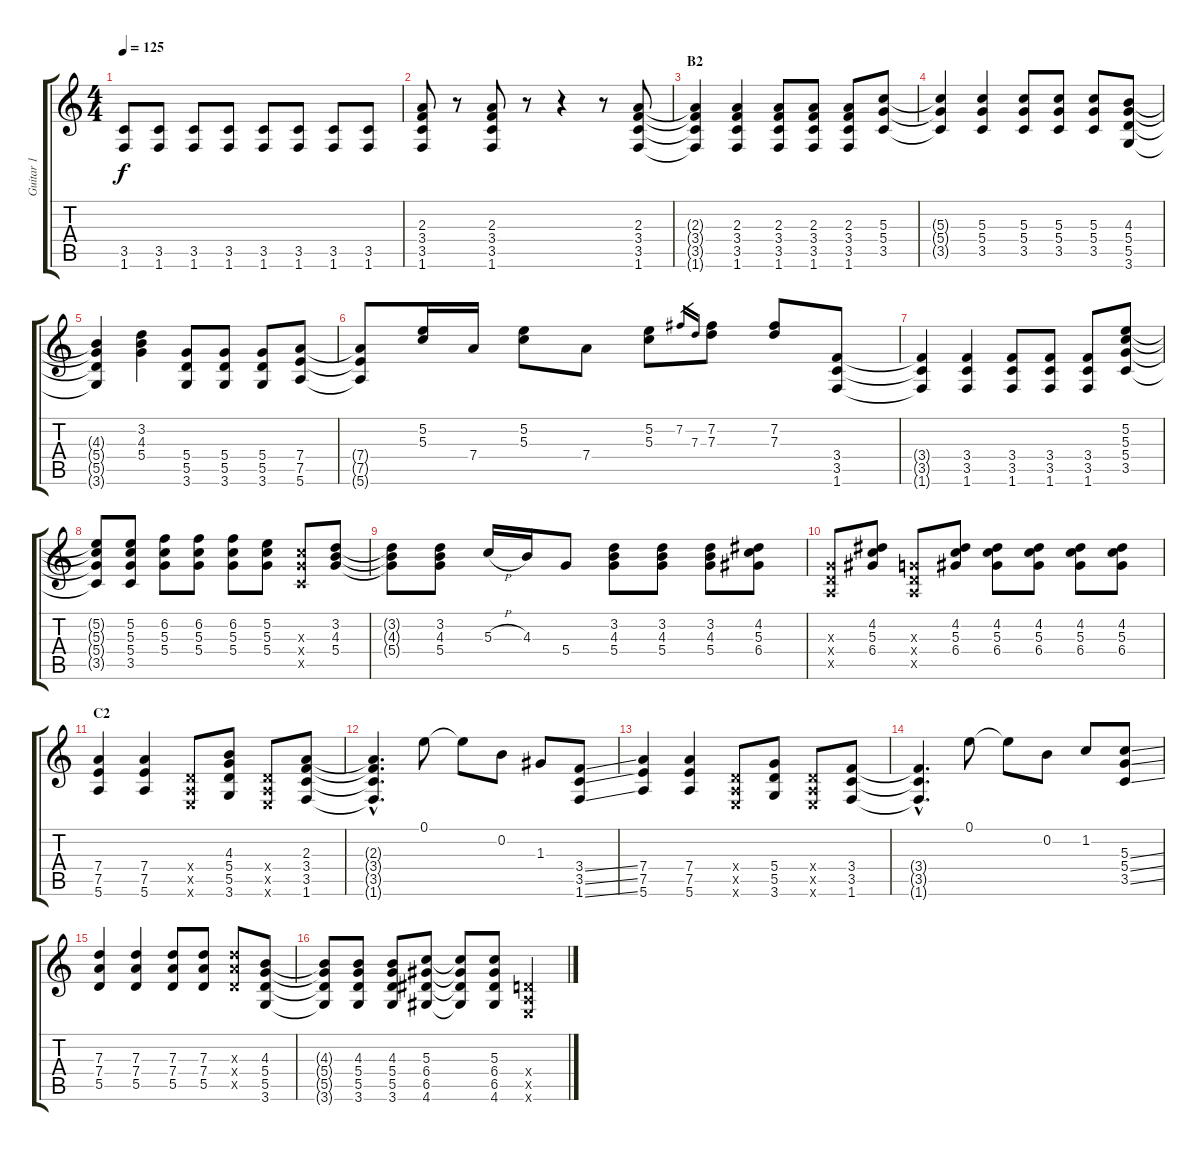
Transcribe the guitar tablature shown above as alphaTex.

\track ("Guitar 1" "Guitar 1") {instrument overdrivenguitar}
\staff {score tabs}
\tuning (E4 B3 G3 D3 A2 E2) {hide}
\ts (4 4)
\tempo 125
\clef g2
\ks c
(3.5 1.6).8{dy f} (3.5 1.6).8 (3.5 1.6).8 (3.5 1.6).8 (3.5 1.6).8 (3.5 1.6).8 (3.5 1.6).8 (3.5 1.6).8 |
(2.3 3.4 3.5 1.6).8 r.8 (2.3 3.4 3.5 1.6).8 r.8 r.4 r.8 (2.3 3.4 3.5 1.6).8 |
\section ("" "B2")
(2.3{t} 3.4{t} 3.5{t} 1.6{t}).4 (2.3 3.4 3.5 1.6).4 (2.3 3.4 3.5 1.6).8 (2.3 3.4 3.5 1.6).8 (2.3 3.4 3.5 1.6).8 (5.3 5.4 3.5).8 |
(5.3{t} 5.4{t} 3.5{t}).4 (5.3 5.4 3.5).4 (5.3 5.4 3.5).8 (5.3 5.4 3.5).8 (5.3 5.4 3.5).8 (4.3 5.4 5.5 3.6).8 |
(4.3{t} 5.4{t} 5.5{t} 3.6{t}).4 (3.2 4.3 5.4).4 (5.4 5.5 3.6).8 (5.4 5.5 3.6).8 (5.4 5.5 3.6).8 (7.4 7.5 5.6).8 |
(7.4{t} 7.5{t} 5.6{t}).8 (5.2 5.3).16 7.4.16 (5.2 5.3).8 7.4.8 (5.2 5.3).8 7.2.16{gr} 7.3.16{gr} (7.2 7.3).8 (7.2 7.3).8 (3.4 3.5 1.6).8 |
(3.4{t} 3.5{t} 1.6{t}).4 (3.4 3.5 1.6).4 (3.4 3.5 1.6).8 (3.4 3.5 1.6).8 (3.4 3.5 1.6).8 (5.2 5.3 5.4 3.5).8 |
(5.2{t} 5.3{t} 5.4{t} 3.5{t}).8 (5.2 5.3 5.4 3.5).8 (6.2 5.3 5.4).8 (6.2 5.3 5.4).8 (6.2 5.3 5.4).8 (5.2 5.3 5.4).8 (5.3{x} 5.4{x} 3.5{x}).8 (3.2 4.3 5.4).8 |
(3.2{t} 4.3{t} 5.4{t}).8 (3.2 4.3 5.4).8 5.3{h}.16 4.3.16 5.4.8 (3.2 4.3 5.4).8 (3.2 4.3 5.4).8 (3.2 4.3 5.4).8 (4.2 5.3 6.4).8 |
(0.3{x} 0.4{x} 0.5{x}).8 (4.2 5.3 6.4).8 (0.3{x} 0.4{x} 0.5{x}).8 (4.2 5.3 6.4).8 (4.2 5.3 6.4).8 (4.2 5.3 6.4).8 (4.2 5.3 6.4).8 (4.2 5.3 6.4).8 |
\section ("" "C2")
(7.4 7.5 5.6).4 (7.4 7.5 5.6).4 (0.4{x} 0.5{x} 0.6{x}).8 (4.3 5.4 5.5 3.6).8 (0.4{x} 0.5{x} 0.6{x}).8 (2.3 3.4 3.5 1.6).8 |
(2.3{hac t} 3.4{hac t} 3.5{hac t} 1.6{hac t}).4{d} 0.1.8 0.1{t}.8 0.2.8 1.3.8 (3.4{ss} 3.5{ss} 1.6{ss}).8 |
(7.4 7.5 5.6).4 (7.4 7.5 5.6).4 (0.4{x} 0.5{x} 0.6{x}).8 (5.4 5.5 3.6).8 (0.4{x} 0.5{x} 0.6{x}).8 (3.4 3.5 1.6).8 |
(3.4{hac t} 3.5{hac t} 1.6{hac t}).4{d} 0.1.8 0.1{t}.8 0.2.8 1.2.8 (5.3{ss} 5.4{ss} 3.5{ss}).8 |
(7.3 7.4 5.5).4 (7.3 7.4 5.5).4 (7.3 7.4 5.5).8 (7.3 7.4 5.5).8 (7.3{x} 7.4{x} 5.5{x}).8 (4.3 5.4 5.5 3.6).8 |
(4.3{t} 5.4{t} 5.5{t} 3.6{t}).8 (4.3 5.4 5.5 3.6).8 (4.3 5.4 5.5 3.6).8 (5.3 6.4 6.5 4.6).8 (5.3{t} 6.4{t} 6.5{t} 4.6{t}).8 (5.3 6.4 6.5 4.6).8 (0.4{x} 0.5{x} 0.6{x}).4
